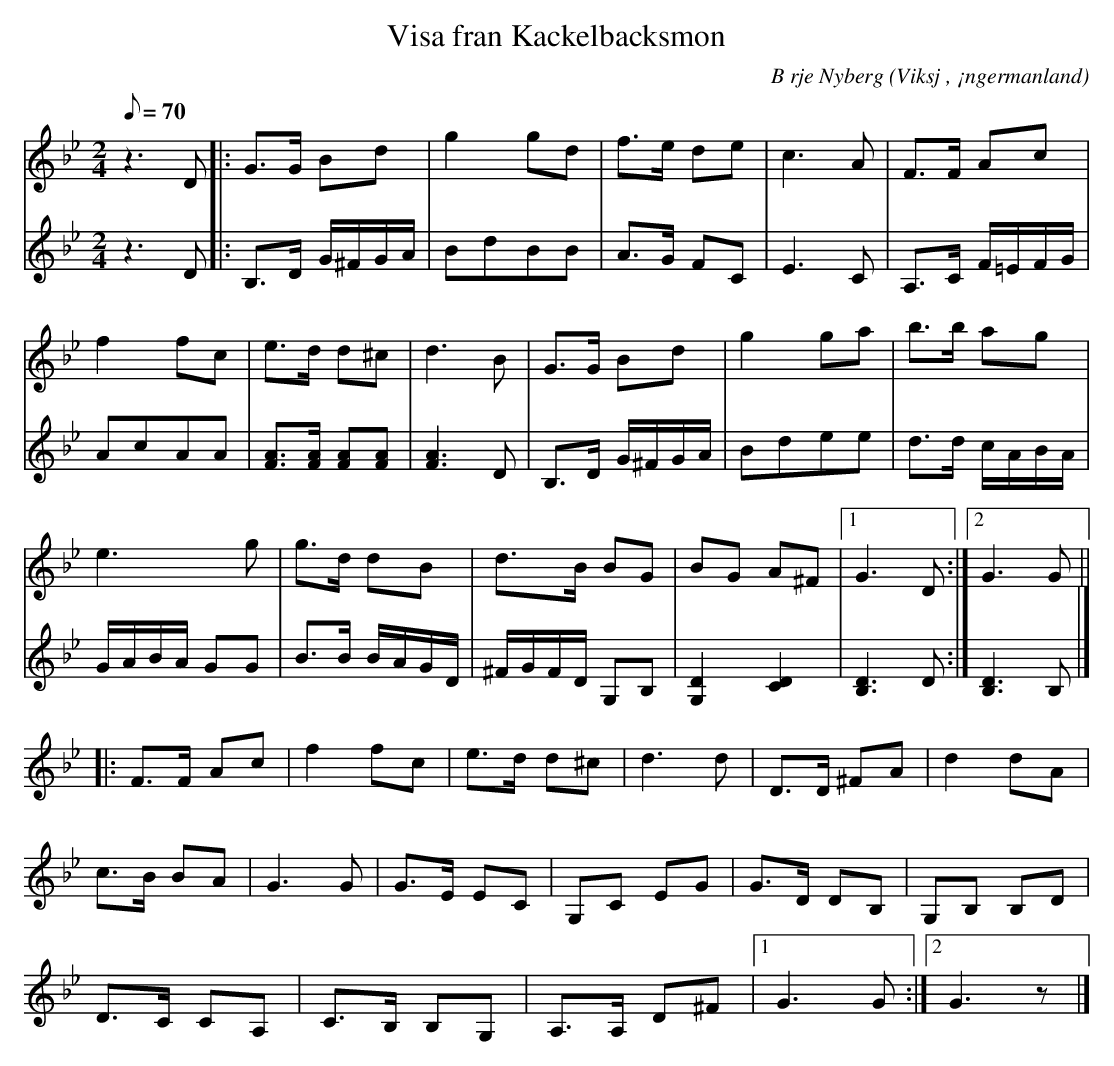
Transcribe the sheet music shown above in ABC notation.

X:1
T:Visa fran Kackelbacksmon
C:B rje Nyberg
O:Viksj , ¡ngermanland
M:2/4
L:1/8
Q:70
K:Gm
V:1
z2> D2|: G>G Bd | g2 gd | f>e de | c2>A2 | F>F Ac |
f2 fc | e>d d^c | d2>B2 | G>G Bd |g2 ga | b>b ag |
e2> g2 | g>d dB |d>B BG |BG A^F |1 G2> D2 :|2 G2> G2 ||
|: F>F Ac | f2 fc | e>d d^c | d2>d2 | D>D ^FA | d2 dA |
c>B BA |G2> G2 | G>E EC | G,C EG | G>D DB, | G,B, B,D |
D>C CA, | C>B, B,G, | A,>A, D^F |1 G2> G2 :|2 G2> z2 |]
V:2
z2> D2 |: B,>D G/2^F/2G/2A/2 | BdBB | A>G FC | E2>C2 | A,>C F/2=E/2F/2G/2 |
AcAA | [AF]>[AF] [AF][AF] | [A2F2]> D2 | B,>D G/2^F/2G/2A/2 | Bdee | d>d c/2A/2B/2A/2 |
G/2A/2B/2A/2 GG | B>B B/2A/2G/2D/2 | ^F/2G/2F/2D/2 G,B, | [G,2D2] [C2D2] | [D2B,2]> D2 :| [D2B,2]> B,2 |]
